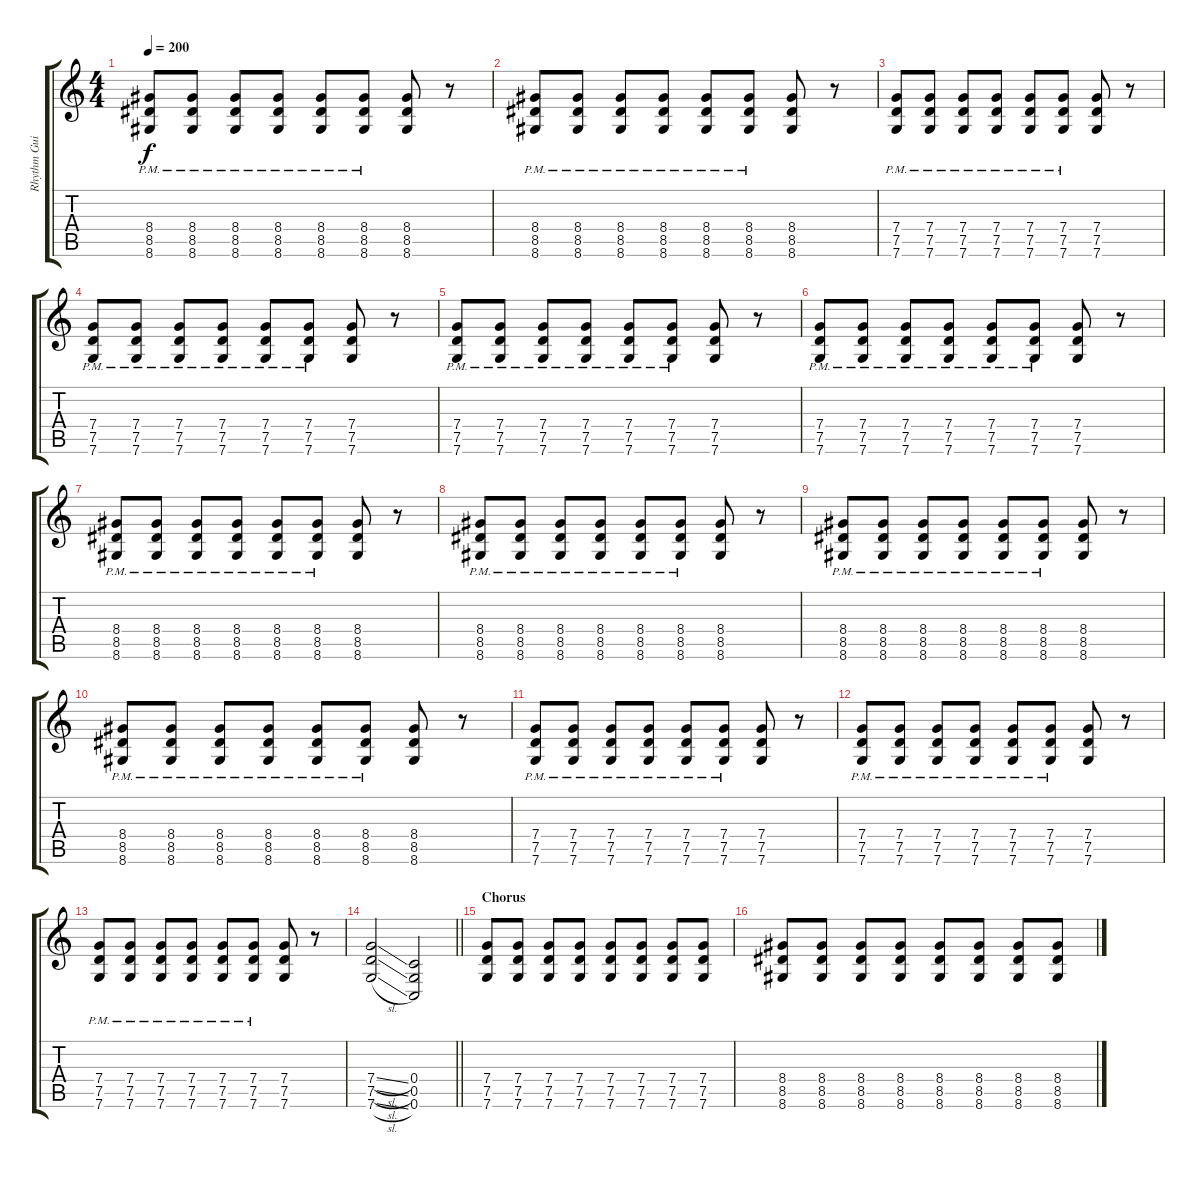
\track ("Rhythm Guitar  - Daron" "Rhythm Gui") {instrument overdrivenguitar}
\staff {score tabs}
\tuning (D4 A3 F3 C3 G2 C2) {hide}
\ts (4 4)
\tempo 200
\clef g2
\ks c
(8.4{pm} 8.5{pm} 8.6{pm}).8{dy f} (8.4{pm} 8.5{pm} 8.6{pm}).8 (8.4{pm} 8.5{pm} 8.6{pm}).8 (8.4{pm} 8.5{pm} 8.6{pm}).8 (8.4{pm} 8.5{pm} 8.6{pm}).8 (8.4{pm} 8.5{pm} 8.6{pm}).8 (8.4 8.5 8.6).8 r.8 |
(8.4{pm} 8.5{pm} 8.6{pm}).8 (8.4{pm} 8.5{pm} 8.6{pm}).8 (8.4{pm} 8.5{pm} 8.6{pm}).8 (8.4{pm} 8.5{pm} 8.6{pm}).8 (8.4{pm} 8.5{pm} 8.6{pm}).8 (8.4{pm} 8.5{pm} 8.6{pm}).8 (8.4 8.5 8.6).8 r.8 |
(7.4{pm} 7.5{pm} 7.6{pm}).8 (7.4{pm} 7.5{pm} 7.6{pm}).8 (7.4{pm} 7.5{pm} 7.6{pm}).8 (7.4{pm} 7.5{pm} 7.6{pm}).8 (7.4{pm} 7.5{pm} 7.6{pm}).8 (7.4{pm} 7.5{pm} 7.6{pm}).8 (7.4 7.5 7.6).8 r.8 |
(7.4{pm} 7.5{pm} 7.6{pm}).8 (7.4{pm} 7.5{pm} 7.6{pm}).8 (7.4{pm} 7.5{pm} 7.6{pm}).8 (7.4{pm} 7.5{pm} 7.6{pm}).8 (7.4{pm} 7.5{pm} 7.6{pm}).8 (7.4{pm} 7.5{pm} 7.6{pm}).8 (7.4 7.5 7.6).8 r.8 |
(7.4{pm} 7.5{pm} 7.6{pm}).8 (7.4{pm} 7.5{pm} 7.6{pm}).8 (7.4{pm} 7.5{pm} 7.6{pm}).8 (7.4{pm} 7.5{pm} 7.6{pm}).8 (7.4{pm} 7.5{pm} 7.6{pm}).8 (7.4{pm} 7.5{pm} 7.6{pm}).8 (7.4 7.5 7.6).8 r.8 |
(7.4{pm} 7.5{pm} 7.6{pm}).8 (7.4{pm} 7.5{pm} 7.6{pm}).8 (7.4{pm} 7.5{pm} 7.6{pm}).8 (7.4{pm} 7.5{pm} 7.6{pm}).8 (7.4{pm} 7.5{pm} 7.6{pm}).8 (7.4{pm} 7.5{pm} 7.6{pm}).8 (7.4 7.5 7.6).8 r.8 |
(8.4{pm} 8.5{pm} 8.6{pm}).8 (8.4{pm} 8.5{pm} 8.6{pm}).8 (8.4{pm} 8.5{pm} 8.6{pm}).8 (8.4{pm} 8.5{pm} 8.6{pm}).8 (8.4{pm} 8.5{pm} 8.6{pm}).8 (8.4{pm} 8.5{pm} 8.6{pm}).8 (8.4 8.5 8.6).8 r.8 |
(8.4{pm} 8.5{pm} 8.6{pm}).8 (8.4{pm} 8.5{pm} 8.6{pm}).8 (8.4{pm} 8.5{pm} 8.6{pm}).8 (8.4{pm} 8.5{pm} 8.6{pm}).8 (8.4{pm} 8.5{pm} 8.6{pm}).8 (8.4{pm} 8.5{pm} 8.6{pm}).8 (8.4 8.5 8.6).8 r.8 |
(8.4{pm} 8.5{pm} 8.6{pm}).8 (8.4{pm} 8.5{pm} 8.6{pm}).8 (8.4{pm} 8.5{pm} 8.6{pm}).8 (8.4{pm} 8.5{pm} 8.6{pm}).8 (8.4{pm} 8.5{pm} 8.6{pm}).8 (8.4{pm} 8.5{pm} 8.6{pm}).8 (8.4 8.5 8.6).8 r.8 |
(8.4{pm} 8.5{pm} 8.6{pm}).8 (8.4{pm} 8.5{pm} 8.6{pm}).8 (8.4{pm} 8.5{pm} 8.6{pm}).8 (8.4{pm} 8.5{pm} 8.6{pm}).8 (8.4{pm} 8.5{pm} 8.6{pm}).8 (8.4{pm} 8.5{pm} 8.6{pm}).8 (8.4 8.5 8.6).8 r.8 |
(7.4{pm} 7.5{pm} 7.6{pm}).8 (7.4{pm} 7.5{pm} 7.6{pm}).8 (7.4{pm} 7.5{pm} 7.6{pm}).8 (7.4{pm} 7.5{pm} 7.6{pm}).8 (7.4{pm} 7.5{pm} 7.6{pm}).8 (7.4{pm} 7.5{pm} 7.6{pm}).8 (7.4 7.5 7.6).8 r.8 |
(7.4{pm} 7.5{pm} 7.6{pm}).8 (7.4{pm} 7.5{pm} 7.6{pm}).8 (7.4{pm} 7.5{pm} 7.6{pm}).8 (7.4{pm} 7.5{pm} 7.6{pm}).8 (7.4{pm} 7.5{pm} 7.6{pm}).8 (7.4{pm} 7.5{pm} 7.6{pm}).8 (7.4 7.5 7.6).8 r.8 |
(7.4{pm} 7.5{pm} 7.6{pm}).8 (7.4{pm} 7.5{pm} 7.6{pm}).8 (7.4{pm} 7.5{pm} 7.6{pm}).8 (7.4{pm} 7.5{pm} 7.6{pm}).8 (7.4{pm} 7.5{pm} 7.6{pm}).8 (7.4{pm} 7.5{pm} 7.6{pm}).8 (7.4 7.5 7.6).8 r.8 |
\barLineRight lightlight
(7.4{sl} 7.5{sl} 7.6{sl}).2 (0.4 0.5 0.6).2 |
\section ("" "Chorus")
(7.4 7.5 7.6).8 (7.4 7.5 7.6).8 (7.4 7.5 7.6).8 (7.4 7.5 7.6).8 (7.4 7.5 7.6).8 (7.4 7.5 7.6).8 (7.4 7.5 7.6).8 (7.4 7.5 7.6).8 |
(8.4 8.5 8.6).8 (8.4 8.5 8.6).8 (8.4 8.5 8.6).8 (8.4 8.5 8.6).8 (8.4 8.5 8.6).8 (8.4 8.5 8.6).8 (8.4 8.5 8.6).8 (8.4 8.5 8.6).8
